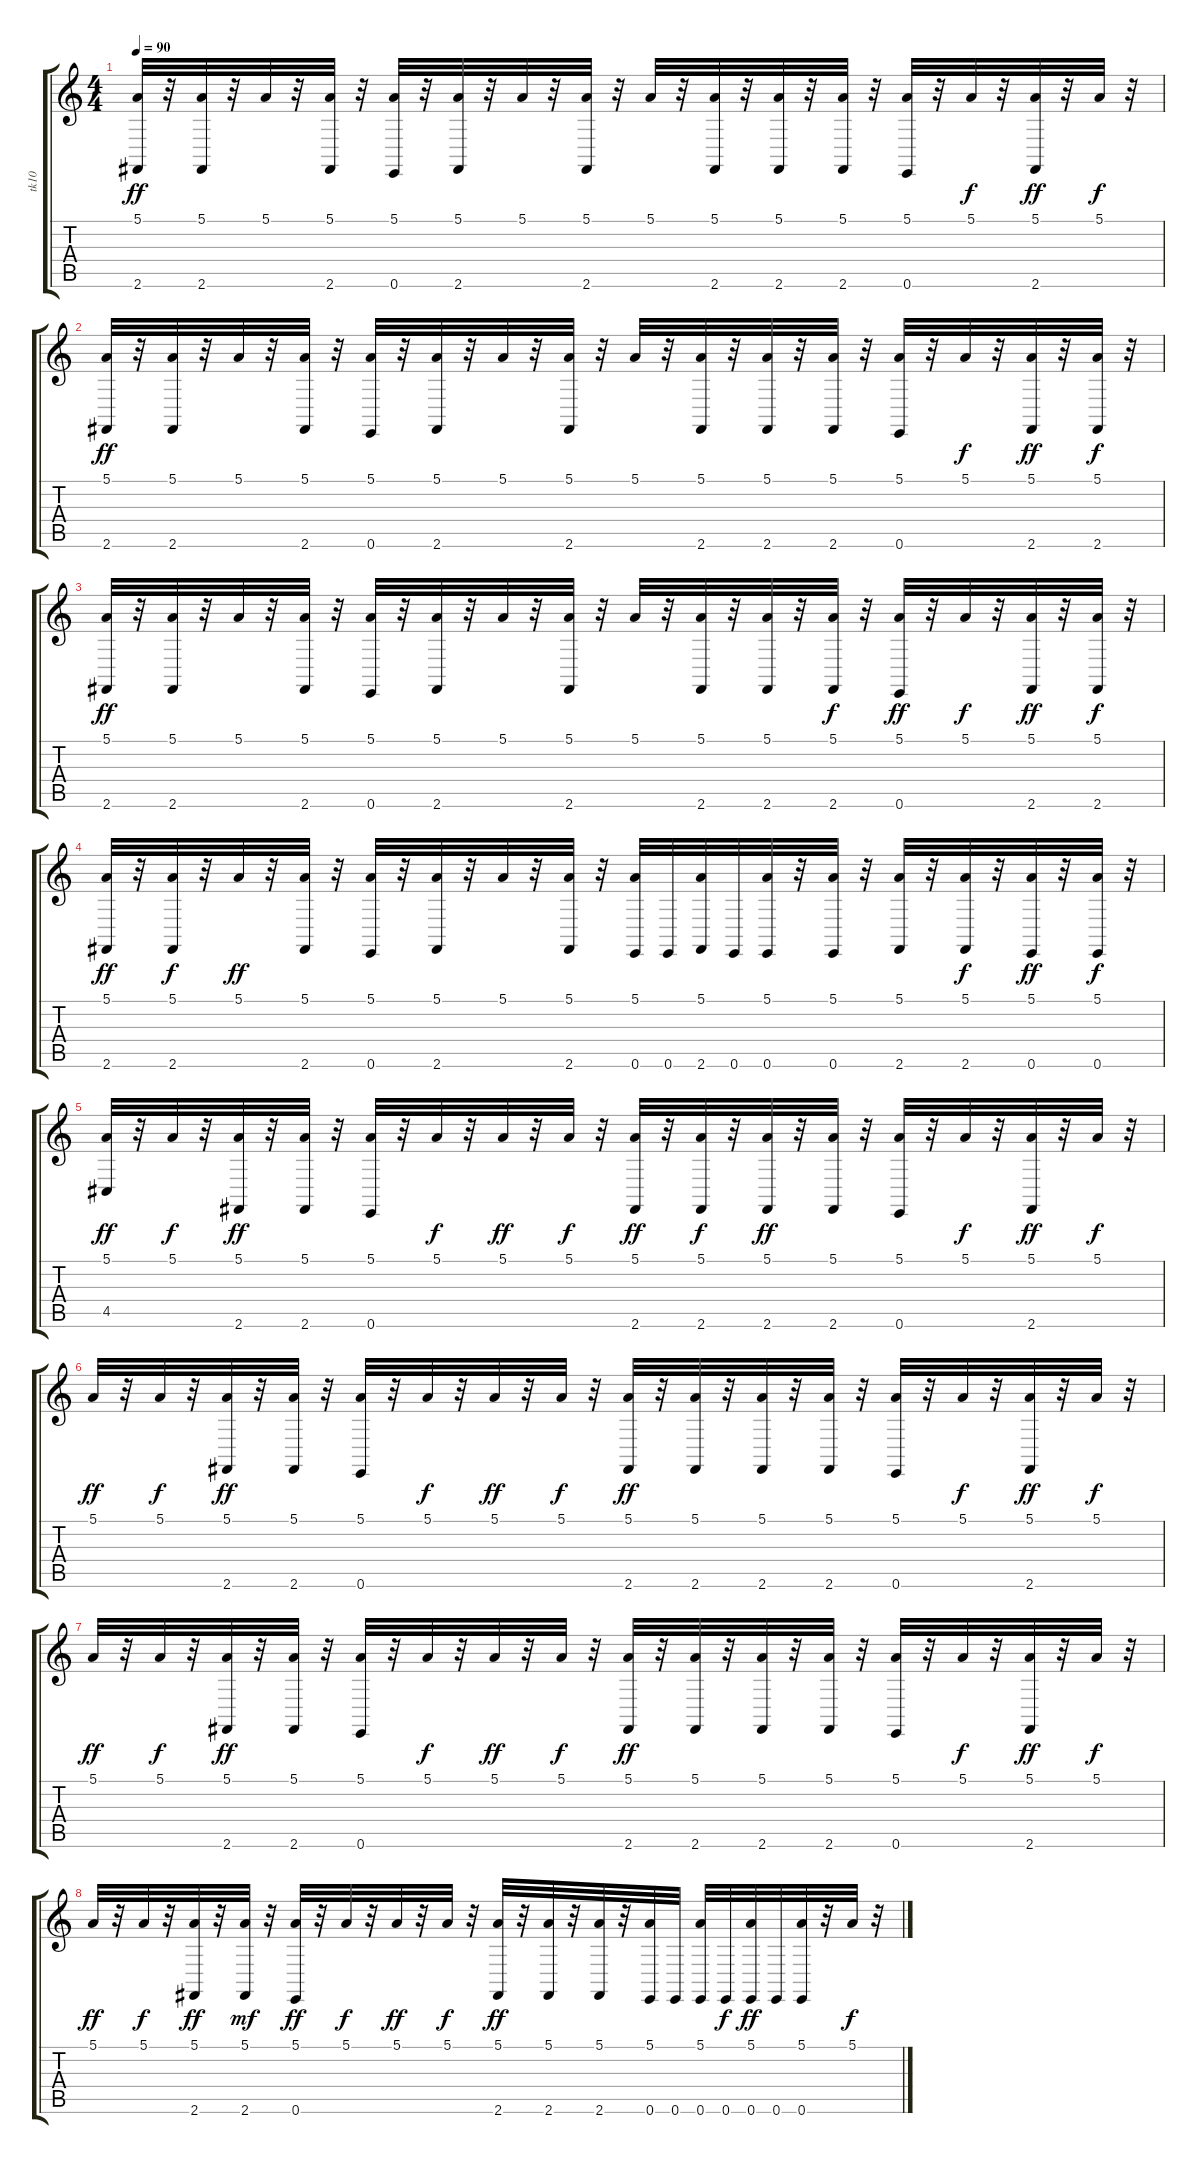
\track ("tk10" "tk10") {instrument acousticgrandpiano}
\staff {score tabs}
\tuning (E4 B3 G3 D3 A2 E2) {hide}
\ts (4 4)
\tempo 90
\clef g2
\ks c
(5.1 2.6).32{dy ff} r.32 (5.1 2.6).32 r.32 5.1.32 r.32 (5.1 2.6).32 r.32 (5.1 0.6).32 r.32 (5.1 2.6).32 r.32 5.1.32 r.32 (5.1 2.6).32 r.32 5.1.32 r.32 (5.1 2.6).32 r.32 (5.1 2.6).32 r.32 (5.1 2.6).32 r.32 (5.1 0.6).32 r.32 5.1.32{dy f} r.32 (5.1 2.6).32{dy ff} r.32 5.1.32{dy f} r.32 |
(5.1 2.6).32{dy ff} r.32 (5.1 2.6).32 r.32 5.1.32 r.32 (5.1 2.6).32 r.32 (5.1 0.6).32 r.32 (5.1 2.6).32 r.32 5.1.32 r.32 (5.1 2.6).32 r.32 5.1.32 r.32 (5.1 2.6).32 r.32 (5.1 2.6).32 r.32 (5.1 2.6).32 r.32 (5.1 0.6).32 r.32 5.1.32{dy f} r.32 (5.1 2.6).32{dy ff} r.32 (5.1 2.6).32{dy f} r.32 |
(5.1 2.6).32{dy ff} r.32 (5.1 2.6).32 r.32 5.1.32 r.32 (5.1 2.6).32 r.32 (5.1 0.6).32 r.32 (5.1 2.6).32 r.32 5.1.32 r.32 (5.1 2.6).32 r.32 5.1.32 r.32 (5.1 2.6).32 r.32 (5.1 2.6).32 r.32 (5.1 2.6).32{dy f} r.32 (5.1 0.6).32{dy ff} r.32 5.1.32{dy f} r.32 (5.1 2.6).32{dy ff} r.32 (5.1 2.6).32{dy f} r.32 |
(5.1 2.6).32{dy ff} r.32 (5.1 2.6).32{dy f} r.32 5.1.32{dy ff} r.32 (5.1 2.6).32 r.32 (5.1 0.6).32 r.32 (5.1 2.6).32 r.32 5.1.32 r.32 (5.1 2.6).32 r.32 (5.1 0.6).32 0.6.32 (5.1 2.6).32 0.6.32 (5.1 0.6).32 r.32 (5.1 0.6).32 r.32 (5.1 2.6).32 r.32 (5.1 2.6).32{dy f} r.32 (5.1 0.6).32{dy ff} r.32 (5.1 0.6).32{dy f} r.32 |
(5.1 4.5).32{dy ff} r.32 5.1.32{dy f} r.32 (5.1 2.6).32{dy ff} r.32 (5.1 2.6).32 r.32 (5.1 0.6).32 r.32 5.1.32{dy f} r.32 5.1.32{dy ff} r.32 5.1.32{dy f} r.32 (5.1 2.6).32{dy ff} r.32 (5.1 2.6).32{dy f} r.32 (5.1 2.6).32{dy ff} r.32 (5.1 2.6).32 r.32 (5.1 0.6).32 r.32 5.1.32{dy f} r.32 (5.1 2.6).32{dy ff} r.32 5.1.32{dy f} r.32 |
5.1.32{dy ff} r.32 5.1.32{dy f} r.32 (5.1 2.6).32{dy ff} r.32 (5.1 2.6).32 r.32 (5.1 0.6).32 r.32 5.1.32{dy f} r.32 5.1.32{dy ff} r.32 5.1.32{dy f} r.32 (5.1 2.6).32{dy ff} r.32 (5.1 2.6).32 r.32 (5.1 2.6).32 r.32 (5.1 2.6).32 r.32 (5.1 0.6).32 r.32 5.1.32{dy f} r.32 (5.1 2.6).32{dy ff} r.32 5.1.32{dy f} r.32 |
5.1.32{dy ff} r.32 5.1.32{dy f} r.32 (5.1 2.6).32{dy ff} r.32 (5.1 2.6).32 r.32 (5.1 0.6).32 r.32 5.1.32{dy f} r.32 5.1.32{dy ff} r.32 5.1.32{dy f} r.32 (5.1 2.6).32{dy ff} r.32 (5.1 2.6).32 r.32 (5.1 2.6).32 r.32 (5.1 2.6).32 r.32 (5.1 0.6).32 r.32 5.1.32{dy f} r.32 (5.1 2.6).32{dy ff} r.32 5.1.32{dy f} r.32 |
5.1.32{dy ff} r.32 5.1.32{dy f} r.32 (5.1 2.6).32{dy ff} r.32 (5.1 2.6).32{dy mf} r.32 (5.1 0.6).32{dy ff} r.32 5.1.32{dy f} r.32 5.1.32{dy ff} r.32 5.1.32{dy f} r.32 (5.1 2.6).32{dy ff} r.32 (5.1 2.6).32 r.32 (5.1 2.6).32 r.32 (5.1 0.6).32 0.6.32 (5.1 0.6).32 0.6.32{dy f} (5.1 0.6).32{dy ff} 0.6.32 (5.1 0.6).32 r.32 5.1.32{dy f} r.32
